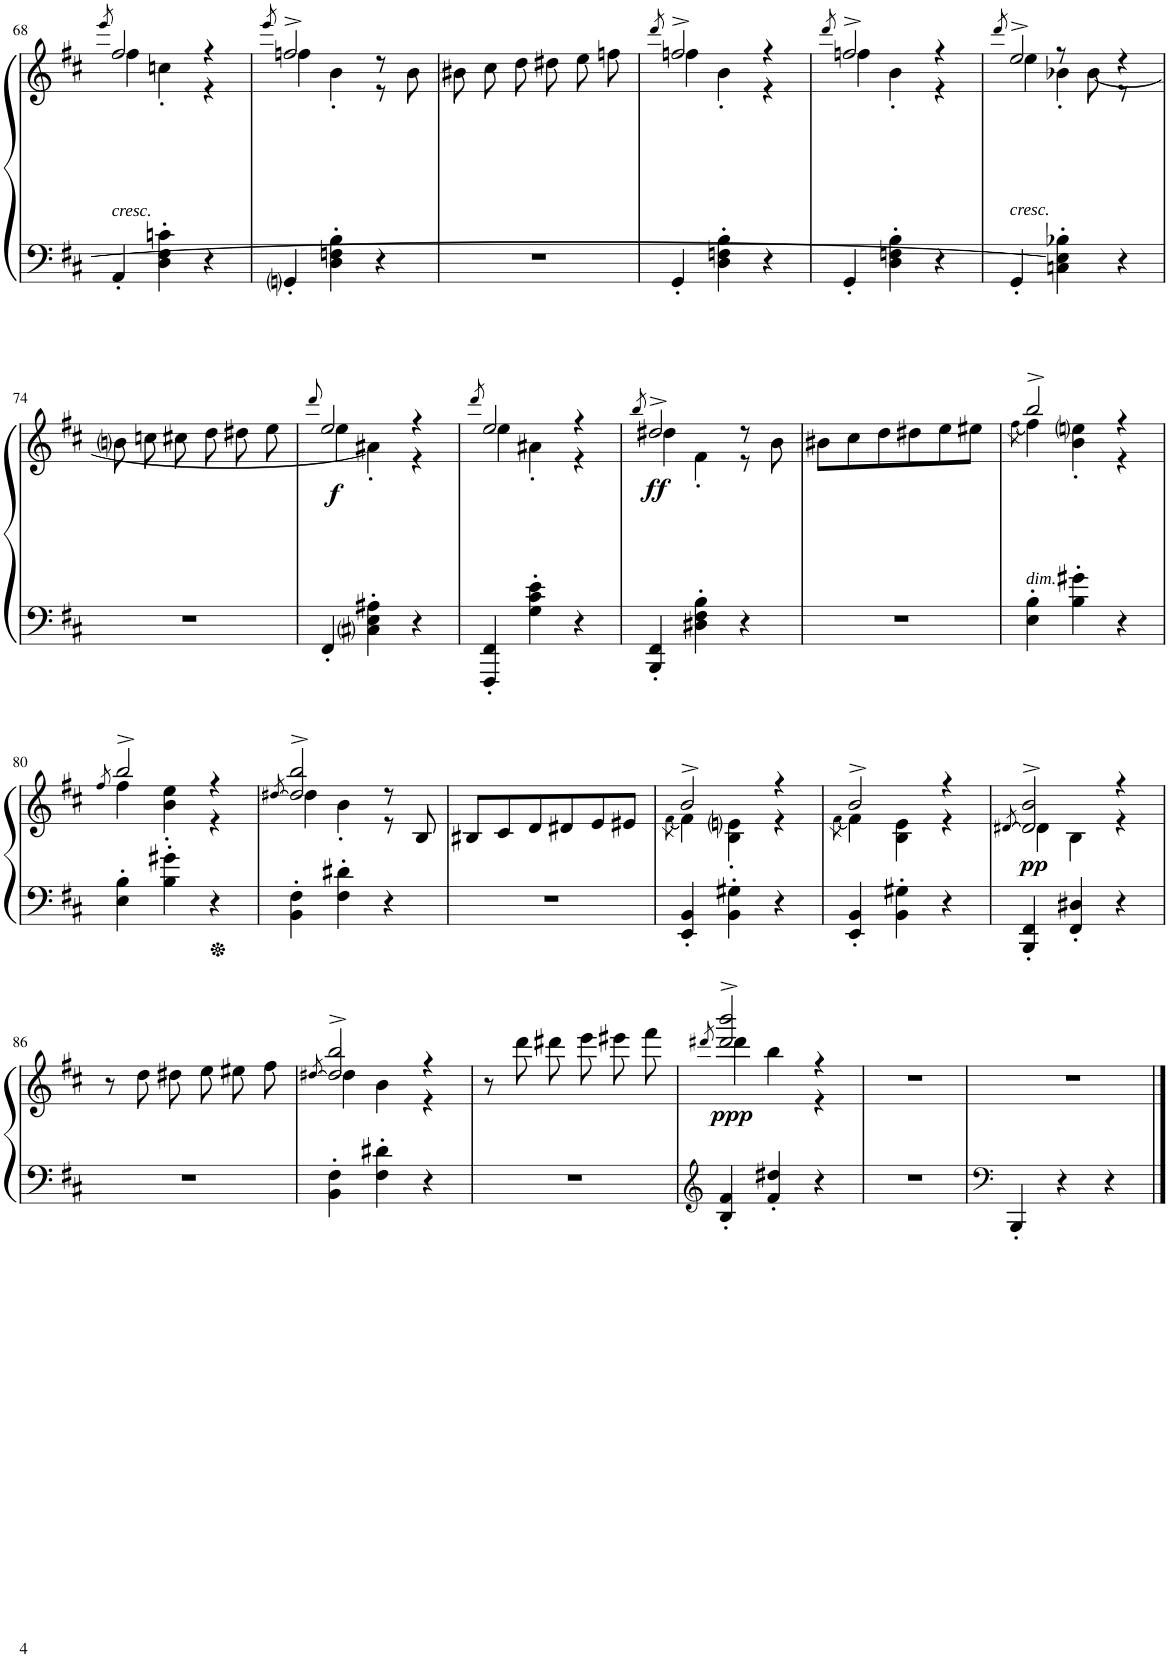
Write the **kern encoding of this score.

**kern	**kern	**dynam
*part1	*part1	*part1
*staff2	*staff1	*staff1/2
*I"Midi_1	*	*
!!LO:PB:g=z
*clefF4	*clefG2	*
*k[f#c#]	*k[f#c#]	*
*D:	*D:	*
*M3/4	*M3/4	*
=68	=68	=68
.	8qeee/	.
*	*^	*
!	!LO:TX:b:i:t=cresc.	!	!
4AA'/	2ff#/	4ff#\	.
4D\' 4F#\' 4cn\'	.	4ccn'\	.
4r	4r	4r	.
=69	=69	=69	=69
.	8qeee/	.	.
4GGni'/	2ffn^/	4ff\	.
4D\' 4Fn\' 4B\'	.	4b'\	.
4r	8r	8r	.
.	8b\	8ryy	.
=70	=70	=70	=70
2.r	8b#X\	2ryy	.
.	8cc#\	.	.
.	8dd\	.	.
.	8dd#X\	.	.
.	8ee\	4ryy	.
.	8ffn\	.	.
=71	=71	=71	=71
.	8qddd/	.	.
4GG'/	2ffn^/	4ff\	.
4D\' 4Fn\' 4B\'	.	4b'\	.
4r	4r	4r	.
=72	=72	=72	=72
.	8qddd/	.	.
4GG'/	2ffn^/	4ff\	.
4D\' 4Fn\' 4B\'	.	4b'\	.
4r	4r	4r	.
=73	=73	=73	=73
.	8qddd/	.	.
!	!LO:TX:b:i:t=cresc.	!	!
4GG'/	2ee^/	4ee\	.
4Cn\' 4E\]' 4B-X\'	.	4b-X'\	.
4r	8r	8r	.
.	[8b-\	8ryy	.
4ryy	4r	4ryy	.
!!LO:LB:g=z	!!
=74	=74	=74	=74
2.r	8bni\	2ryy	.
.	8ccn\	.	.
.	8cc#X\	.	.
.	8dd\	.	.
.	8dd#X\	4ryy	.
.	8ee\	.	.
=75	=75	=75	=75
.	8qddd/	.	.
!	!	!	!LO:DY:b
4FF#'/	2ee/	4ee\	f
4C#i\' 4E\' 4A#X\'	.	4a#X'\]	.
4r	4r	4r	.
=76	=76	=76	=76
.	8qddd/	.	.
4FFF#/' 4FF#/'	2ee/	4ee\	.
4G\' 4c#\' 4e\'	.	4a#X'\	.
4r	4r	4r	.
=77	=77	=77	=77
.	8qbb/	.	.
!	!	!	!LO:DY:b
4BBB/' 4FF#/'	2dd#X^/	4dd#\	ff
4D#X\' 4F#\' 4B\'	.	4f#'\	.
4r	8r	8r	.
.	8b\	8ryy	.
=78	=78	=78	=78
2.r	8b#X\L	2ryy	.
.	8cc#\	.	.
.	8dd\	.	.
.	8dd#X\	.	.
.	8ee\	4ryy	.
.	8ee#X\J	.	.
=79	=79	=79	=79
.	.	[8qff#\	.
!	!LO:TX:b:i:t=dim.	!	!
4E\' 4B\'	2bb^/	4ff#\]	.
4B\' 4g#X\'	.	4b\' 4eeni\'	.
4r	4r	4r	.
!!LO:LB:g=z	!!
=80	=80	=80	=80
.	8qff#/	.	.
4E\' 4B\'	2bb^/	4ff#\	.
4B\' 4g#X\'	.	4b\' 4ee\'	.
4r	4r	4r	.
=81	=81	=81	=81
.	[8qdd#X/	.	.
4BB\' 4F#\'	2dd#/]^ 2bb/^	4dd#\	.
4F#\' 4d#X\'	.	4b'\	.
4r	8r	8r	.
.	8B/	8ryy	.
=82	=82	=82	=82
2.r	8B#X/L	2ryy	.
.	8c#/	.	.
.	8d/	.	.
.	8d#X/	.	.
.	8e/	4ryy	.
.	8e#X/J	.	.
=83	=83	=83	=83
.	.	[8qf#\	.
4EE/' 4BB/'	2b^/	4f#\]	.
4BB\' 4G#X\'	.	4B\' 4eni\'	.
4r	4r	4r	.
=84	=84	=84	=84
.	.	[8qf#\	.
4EE/' 4BB/'	2b^/	4f#\]	.
4BB\' 4G#X\'	.	4B\ 4e\	.
4r	4r	4r	.
=85	=85	=85	=85
.	[8qd#X/	.	.
!	!	!	!LO:DY:b
4BBB/' 4FF#/'	2d#/]^ 2b/^	4d#\	pp
4FF#/' 4D#X/'	.	4B\	.
4r	4r	4r	.
!!LO:LB:g=z	!!
=86	=86	=86	=86
2.r	8r	2ryy	.
.	8dd\	.	.
.	8dd#X\	.	.
.	8ee\	.	.
.	8ee#X\	4ryy	.
.	8ff#\	.	.
=87	=87	=87	=87
.	[8qdd#X/	.	.
4BB\' 4F#\'	2dd#/]^ 2bb/^	4dd#\	.
4F#\' 4d#X\'	.	4b\	.
4r	4r	4r	.
=88	=88	=88	=88
2.r	8r	2ryy	.
.	8ddd\	.	.
.	8ddd#X\	.	.
.	8eee\	.	.
.	8eee#X\	4ryy	.
.	8fff#\	.	.
=89	=89	=89	=89
*clefG2	*	*	*
.	8qddd#X/	.	.
!	!	!	!LO:DY:b
4B/' 4f#/'	2ddd#/^ 2bbb/^	4ddd#\	ppp
4f#/' 4dd#X/'	.	4bb\	.
4r	4r	4r	.
=90	=90	=90	=90
2.r	2.r	2ryy	.
.	.	4ryy	.
=91	=91	=91	=91
*clefF4	*	*	*
4BBB'/	2.r	2ryy	.
4r	.	.	.
4r	.	4ryy	.
*	*v	*v	*
==	==	==
*-	*-	*-
